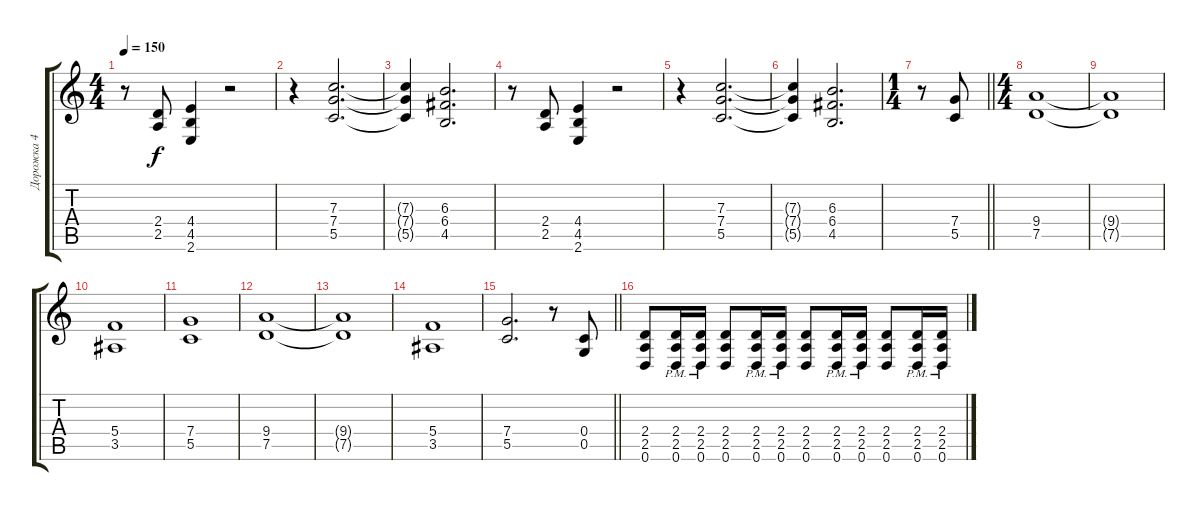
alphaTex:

\track ("Дорожка 4" "Дорожка 4") {instrument distortionguitar}
\staff {score tabs}
\tuning (D4 A3 F3 C3 G2 D2) {hide}
\ts (4 4)
\tempo 150
\clef g2
\ks c
r.8{dy f} (2.4 2.5).8 (4.4 4.5 2.6).4 r.2 |
r.4 (7.3 7.4 5.5).2{d} |
(7.3{t} 7.4{t} 5.5{t}).4 (6.3 6.4 4.5).2{d} |
r.8 (2.4 2.5).8 (4.4 4.5 2.6).4 r.2 |
r.4 (7.3 7.4 5.5).2{d} |
(7.3{t} 7.4{t} 5.5{t}).4 (6.3 6.4 4.5).2{d} |
\ts (1 4)
\barLineRight lightlight
r.8 (7.4 5.5).8 |
\ts (4 4)
(9.4 7.5).1 |
(9.4{t} 7.5{t}).1 |
(5.4 3.5).1 |
(7.4 5.5).1 |
(9.4 7.5).1 |
(9.4{t} 7.5{t}).1 |
(5.4 3.5).1 |
\barLineRight lightlight
(7.4 5.5).2{d} r.8 (0.4 0.5).8 |
(2.4 2.5 0.6).8 (2.4{pm} 2.5{pm} 0.6{pm}).16 (2.4{pm} 2.5{pm} 0.6{pm}).16 (2.4 2.5 0.6).8 (2.4{pm} 2.5{pm} 0.6{pm}).16 (2.4{pm} 2.5{pm} 0.6{pm}).16 (2.4 2.5 0.6).8 (2.4{pm} 2.5{pm} 0.6{pm}).16 (2.4{pm} 2.5{pm} 0.6{pm}).16 (2.4 2.5 0.6).8 (2.4{pm} 2.5{pm} 0.6{pm}).16 (2.4{pm} 2.5{pm} 0.6{pm}).16
